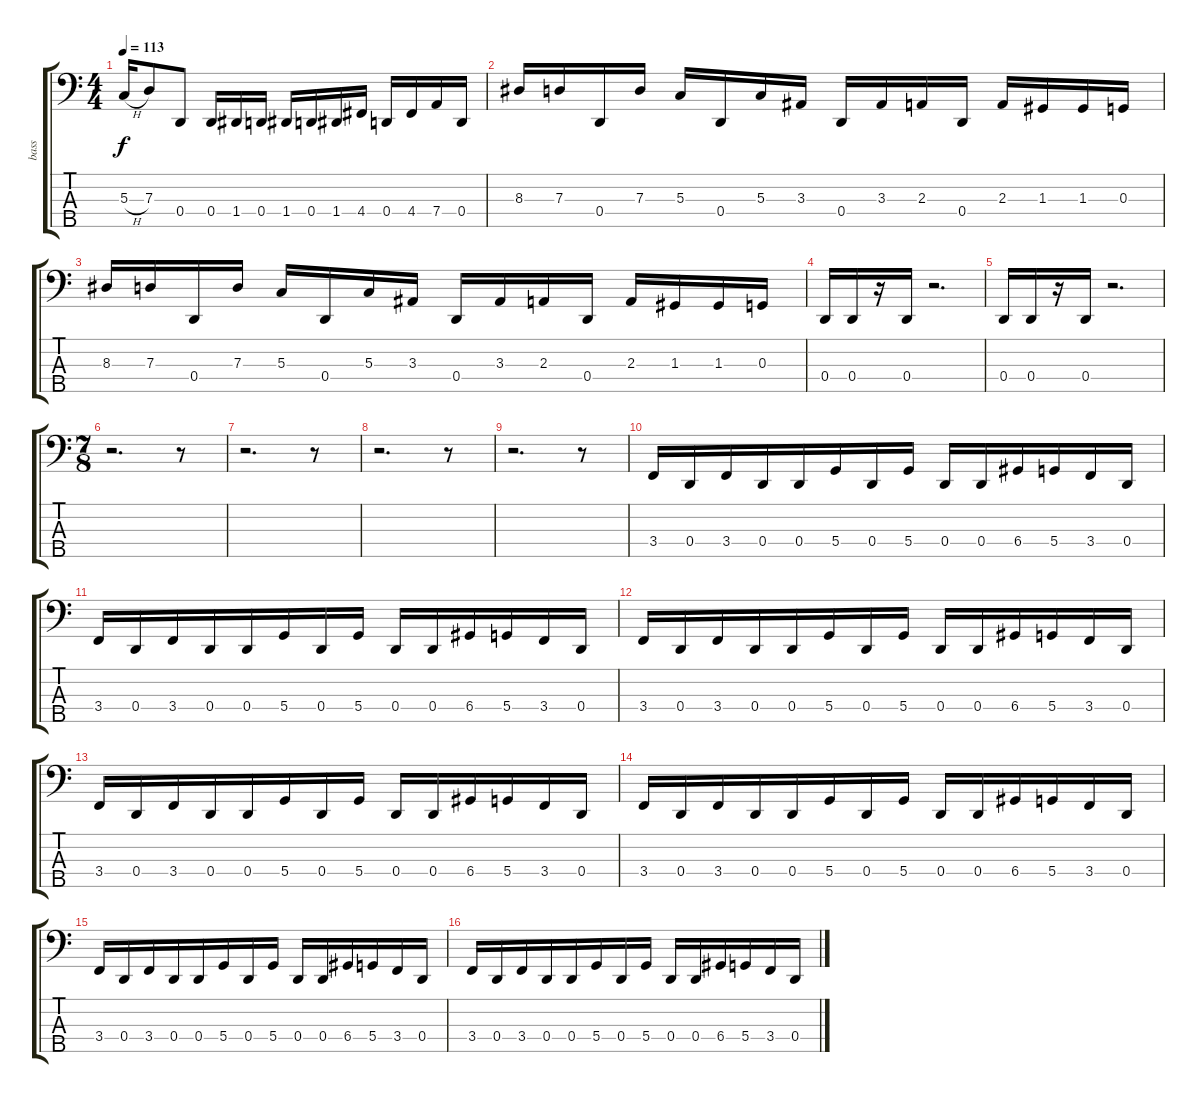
\track ("bass" "bass") {instrument electricbasspick}
\staff {score tabs}
\tuning (F2 C2 G1 D1 A0) {hide}
\ts (4 4)
\tempo 113
\clef f4
\ks c
5.3{h}.16{dy f} 7.3.8 0.4.8 0.4.16 1.4.16 0.4.16 1.4.16 0.4.16 1.4.16 4.4.16 0.4.16 4.4.16 7.4.16 0.4.16 |
8.3.16 7.3.16 0.4.16 7.3.16 5.3.16 0.4.16 5.3.16 3.3.16 0.4.16 3.3.16 2.3.16 0.4.16 2.3.16 1.3.16 1.3.16 0.3.16 |
8.3.16 7.3.16 0.4.16 7.3.16 5.3.16 0.4.16 5.3.16 3.3.16 0.4.16 3.3.16 2.3.16 0.4.16 2.3.16 1.3.16 1.3.16 0.3.16 |
0.4.16 0.4.16 r.16 0.4.16 r.2{d} |
0.4.16 0.4.16 r.16 0.4.16 r.2{d} |
\ts (7 8)
r.2{d} r.8 |
r.2{d} r.8 |
r.2{d} r.8 |
r.2{d} r.8 |
3.4.16 0.4.16 3.4.16 0.4.16 0.4.16 5.4.16 0.4.16 5.4.16 0.4.16 0.4.16 6.4.16 5.4.16 3.4.16 0.4.16 |
3.4.16 0.4.16 3.4.16 0.4.16 0.4.16 5.4.16 0.4.16 5.4.16 0.4.16 0.4.16 6.4.16 5.4.16 3.4.16 0.4.16 |
3.4.16 0.4.16 3.4.16 0.4.16 0.4.16 5.4.16 0.4.16 5.4.16 0.4.16 0.4.16 6.4.16 5.4.16 3.4.16 0.4.16 |
3.4.16 0.4.16 3.4.16 0.4.16 0.4.16 5.4.16 0.4.16 5.4.16 0.4.16 0.4.16 6.4.16 5.4.16 3.4.16 0.4.16 |
3.4.16 0.4.16 3.4.16 0.4.16 0.4.16 5.4.16 0.4.16 5.4.16 0.4.16 0.4.16 6.4.16 5.4.16 3.4.16 0.4.16 |
3.4.16 0.4.16 3.4.16 0.4.16 0.4.16 5.4.16 0.4.16 5.4.16 0.4.16 0.4.16 6.4.16 5.4.16 3.4.16 0.4.16 |
3.4.16 0.4.16 3.4.16 0.4.16 0.4.16 5.4.16 0.4.16 5.4.16 0.4.16 0.4.16 6.4.16 5.4.16 3.4.16 0.4.16
